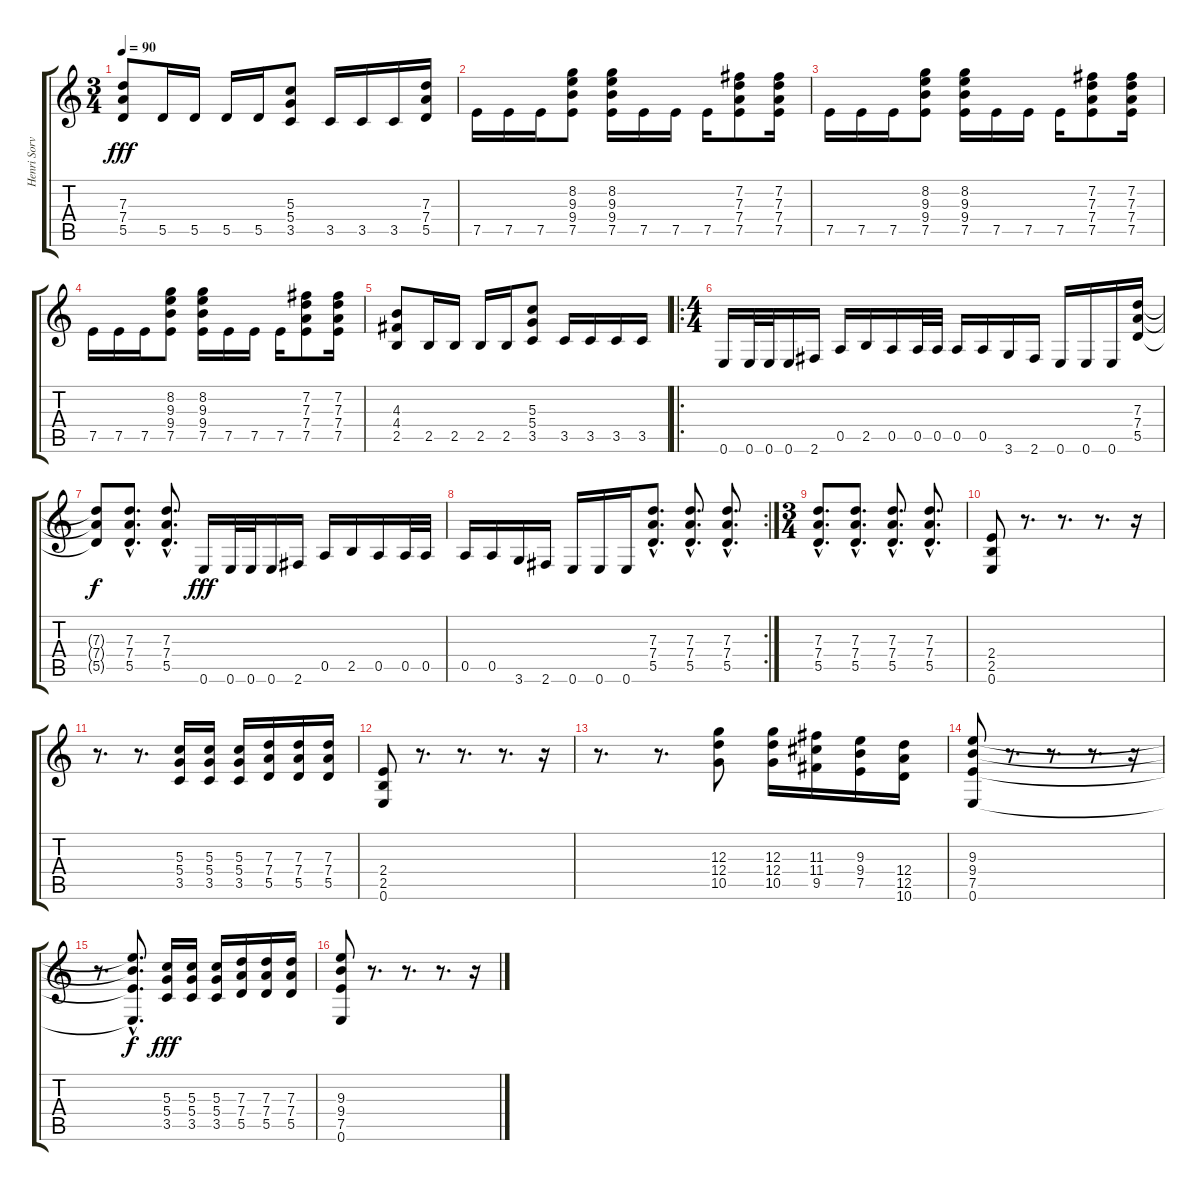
\track ("Henri Sorvali" "Henri Sorv") {instrument overdrivenguitar}
\staff {score tabs}
\tuning (E4 B3 G3 D3 A2 E2) {hide}
\ts (3 4)
\tempo 90
\clef g2
\ks c
(7.3 7.4 5.5).8{dy fff} 5.5.16 5.5.16 5.5.16 5.5.16 (5.3 5.4 3.5).8 3.5.16 3.5.16 3.5.16 (7.3 7.4 5.5).16 |
7.5.16 7.5.16 7.5.16 (8.2 9.3 9.4 7.5).8 (8.2 9.3 9.4 7.5).16 7.5.16 7.5.16 7.5.16 (7.2 7.3 7.4 7.5).8 (7.2 7.3 7.4 7.5).16 |
7.5.16 7.5.16 7.5.16 (8.2 9.3 9.4 7.5).8 (8.2 9.3 9.4 7.5).16 7.5.16 7.5.16 7.5.16 (7.2 7.3 7.4 7.5).8 (7.2 7.3 7.4 7.5).16 |
7.5.16 7.5.16 7.5.16 (8.2 9.3 9.4 7.5).8 (8.2 9.3 9.4 7.5).16 7.5.16 7.5.16 7.5.16 (7.2 7.3 7.4 7.5).8 (7.2 7.3 7.4 7.5).16 |
(4.3 4.4 2.5).8 2.5.16 2.5.16 2.5.16 2.5.16 (5.3 5.4 3.5).8 3.5.16 3.5.16 3.5.16 3.5.16 |
\ro
\ts (4 4)
0.6.16{volume 16 balance 11 instrument overdrivenguitar} 0.6.32 0.6.32 0.6.16 2.6.16 0.5.16 2.5.16 0.5.16 0.5.32 0.5.32 0.5.16 0.5.16 3.6.16 2.6.16 0.6.16 0.6.16 0.6.16 (7.3 7.4 5.5).16 |
(7.3{t} 7.4{t} 5.5{t}).8{dy f} (7.3{hac} 7.4{hac} 5.5{hac}).8{d} (7.3{hac} 7.4{hac} 5.5{hac}).8{d} 0.6.16{dy fff} 0.6.32 0.6.32 0.6.16 2.6.16 0.5.16 2.5.16 0.5.16 0.5.32 0.5.32 |
\rc 2
0.5.16 0.5.16 3.6.16 2.6.16 0.6.16 0.6.16 0.6.16 (7.3{hac} 7.4{hac} 5.5{hac}).8{d} (7.3{hac} 7.4{hac} 5.5{hac}).8{d} (7.3{hac} 7.4{hac} 5.5{hac}).8{d} |
\ts (3 4)
(7.3{hac} 7.4{hac} 5.5{hac}).8{d} (7.3{hac} 7.4{hac} 5.5{hac}).8{d} (7.3{hac} 7.4{hac} 5.5{hac}).8{d} (7.3{hac} 7.4{hac} 5.5{hac}).8{d} |
(2.4 2.5 0.6).8 r.8{d} r.8{d} r.8{d} r.16 |
r.8{d} r.8{d} (5.3 5.4 3.5).16 (5.3 5.4 3.5).16 (5.3 5.4 3.5).16 (7.3 7.4 5.5).16 (7.3 7.4 5.5).16 (7.3 7.4 5.5).16 |
(2.4 2.5 0.6).8 r.8{d} r.8{d} r.8{d} r.16 |
r.8{d} r.8{d} (12.3 12.4 10.5).8 (12.3 12.4 10.5).16 (11.3 11.4 9.5).16 (9.3 9.4 7.5).16 (12.4 12.5 10.6).16 |
(9.3 9.4 7.5 0.6).8 r.8{d} r.8{d} r.8{d} r.16 |
r.8{d} (9.3{hac t} 9.4{hac t} 7.5{hac t} 0.6{hac t}).8{d dy f} (5.3 5.4 3.5).16{dy fff} (5.3 5.4 3.5).16 (5.3 5.4 3.5).16 (7.3 7.4 5.5).16 (7.3 7.4 5.5).16 (7.3 7.4 5.5).16 |
(9.3 9.4 7.5 0.6).8 r.8{d} r.8{d} r.8{d} r.16
